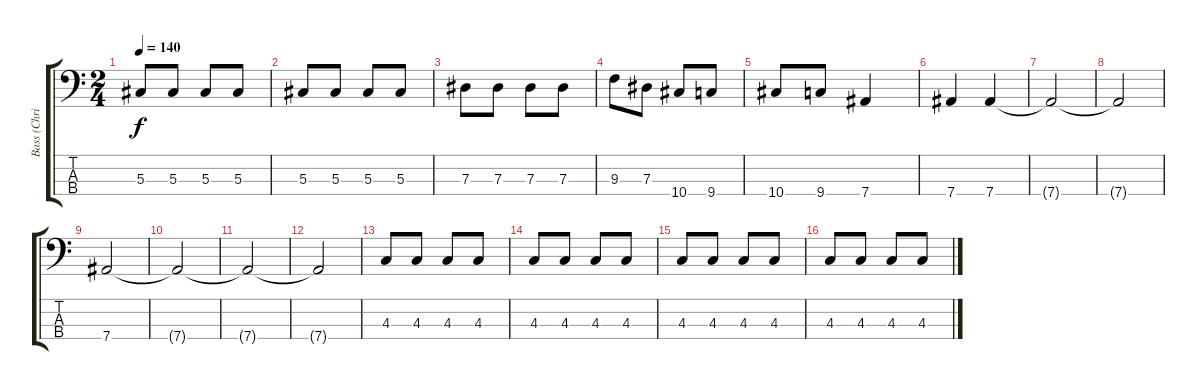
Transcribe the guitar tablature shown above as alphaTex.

\track ("Bass (Chris Steele)" "Bass (Chri") {instrument electricbasspick}
\staff {score tabs}
\tuning (Gb2 Db2 Ab1 Eb1) {hide}
\ts (2 4)
\tempo 140
\clef f4
\ks c
5.3.8{dy f} 5.3.8 5.3.8 5.3.8 |
5.3.8 5.3.8 5.3.8 5.3.8 |
7.3.8 7.3.8 7.3.8 7.3.8 |
9.3.8 7.3.8 10.4.8 9.4.8 |
10.4.8 9.4.8 7.4.4 |
7.4.4 7.4.4 |
7.4{t}.2 |
7.4{t}.2 |
7.4.2 |
7.4{t}.2 |
7.4{t}.2 |
7.4{t}.2 |
4.3.8 4.3.8 4.3.8 4.3.8 |
4.3.8 4.3.8 4.3.8 4.3.8 |
4.3.8 4.3.8 4.3.8 4.3.8 |
4.3.8 4.3.8 4.3.8 4.3.8
